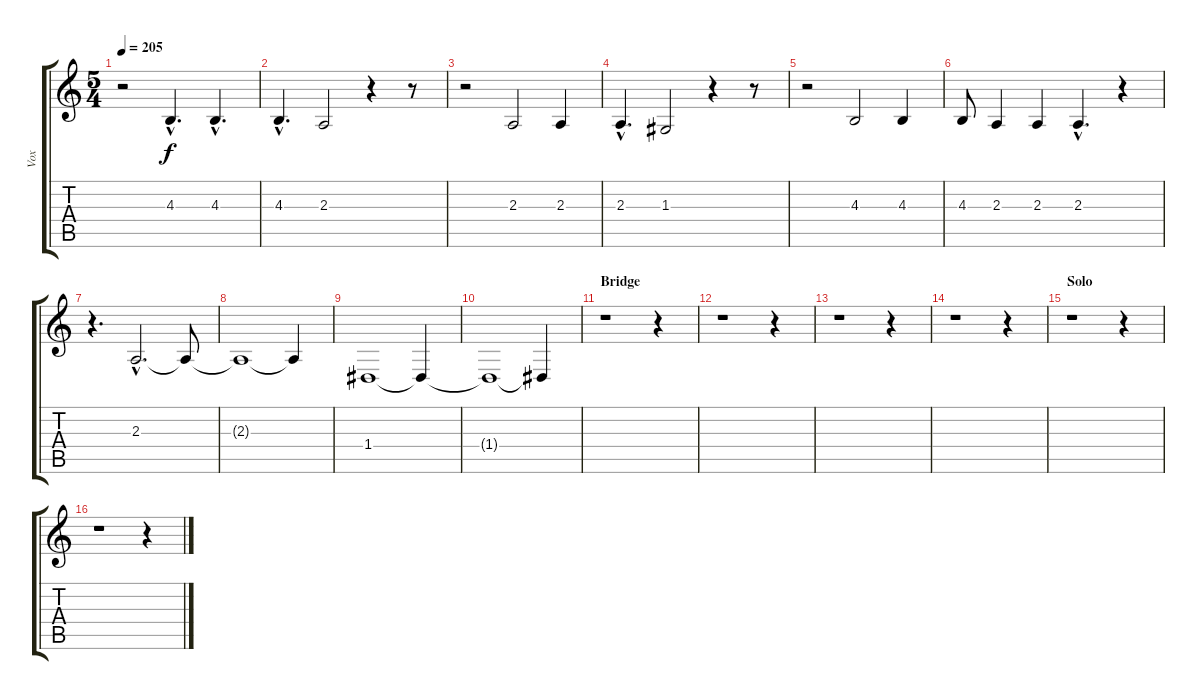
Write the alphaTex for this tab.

\track ("Vox" "Vox") {instrument lead3calliope}
\staff {score tabs}
\tuning (E4 B3 G3 D3 A2 E2) {hide}
\ts (5 4)
\tempo 205
\clef g2
\ks c
r.2{dy f} 4.3{hac}.4{d} 4.3{hac}.4{d} |
4.3{hac}.4{d} 2.3.2 r.4 r.8 |
r.2 2.3.2 2.3.4 |
2.3{hac}.4{d} 1.3.2 r.4 r.8 |
r.2 4.3.2 4.3.4 |
4.3.8 2.3.4 2.3.4 2.3{hac}.4{d} r.4 |
r.4{d} 2.3{hac}.2{d} 2.3{t}.8 |
2.3{t}.1 2.3{t}.4 |
1.4.1 1.4{t}.4 |
1.4{t}.1 1.4{t}.4 |
\section ("" "Bridge")
r.1 r.4 |
r.1 r.4 |
r.1 r.4 |
r.1 r.4 |
\section ("" "Solo")
r.1 r.4 |
r.1 r.4
